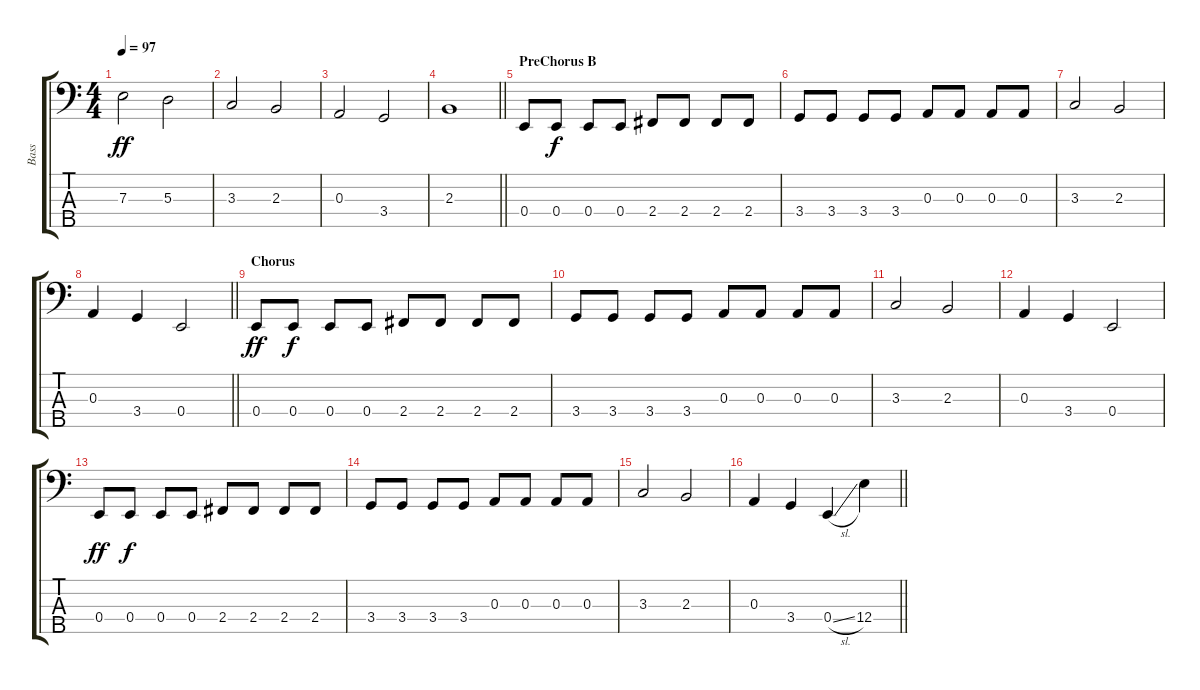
\track ("Bass" "Bass") {instrument electricbassfinger}
\staff {score tabs}
\tuning (G2 D2 A1 E1 B0) {hide}
\ts (4 4)
\tempo 97
\clef f4
\ks c
7.3.2{dy ff} 5.3.2 |
3.3.2 2.3.2 |
0.3.2 3.4.2 |
\barLineRight lightlight
2.3.1 |
\section ("" "PreChorus B")
0.4.8 0.4.8{dy f} 0.4.8 0.4.8 2.4.8 2.4.8 2.4.8 2.4.8 |
3.4.8 3.4.8 3.4.8 3.4.8 0.3.8 0.3.8 0.3.8 0.3.8 |
3.3.2 2.3.2 |
\barLineRight lightlight
0.3.4 3.4.4 0.4.2 |
\section ("" "Chorus")
0.4.8{dy ff} 0.4.8{dy f} 0.4.8 0.4.8 2.4.8 2.4.8 2.4.8 2.4.8 |
3.4.8 3.4.8 3.4.8 3.4.8 0.3.8 0.3.8 0.3.8 0.3.8 |
3.3.2 2.3.2 |
0.3.4 3.4.4 0.4.2 |
0.4.8{dy ff} 0.4.8{dy f} 0.4.8 0.4.8 2.4.8 2.4.8 2.4.8 2.4.8 |
3.4.8 3.4.8 3.4.8 3.4.8 0.3.8 0.3.8 0.3.8 0.3.8 |
3.3.2 2.3.2 |
\barLineRight lightlight
0.3.4 3.4.4 0.4{sl}.4 12.4.4
